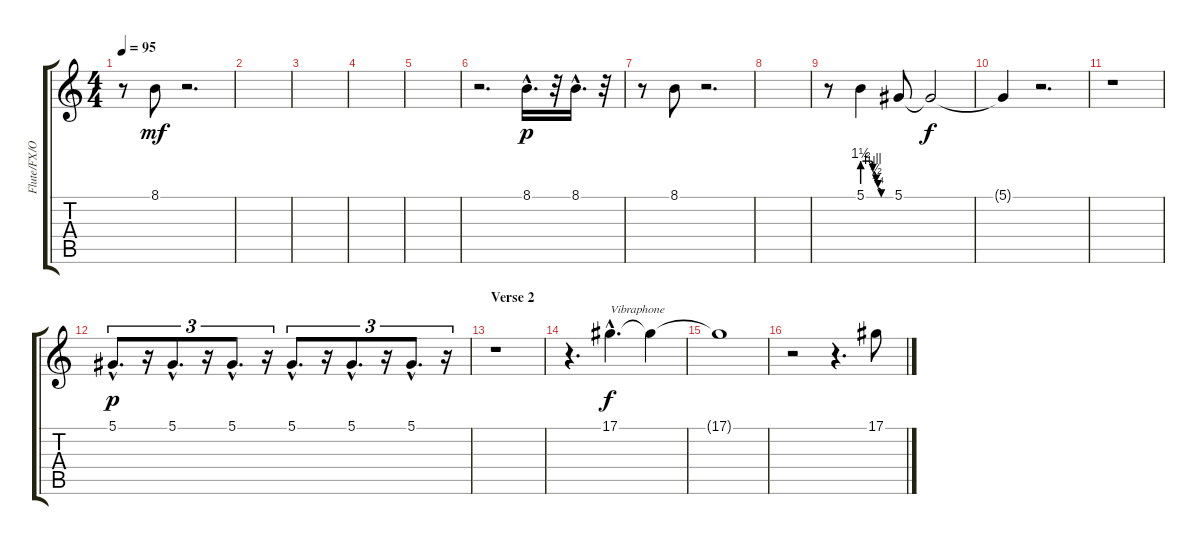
\track ("Flute/FX/Other Instr." "Flute/FX/O") {instrument flute}
\staff {score tabs}
\tuning (Eb4 Bb3 Gb3 Db3 Ab2 Eb2) {hide}
\ts (4 4)
\tempo 95
\clef g2
\ks c
r.8{dy f} 8.1.8{dy mf} r.2{d} |
|
|
|
|
r.2{d} 8.1{hac}.16{d dy p} r.32 8.1{hac}.16{d} r.32 |
r.8 8.1.8 r.2{d} |
|
r.8{instrument oboe} 5.1{be (custom 0 6 15 6 18 6 22 4 29 2 33 1 40 0 60 0)}.4 5.1.8{volume 4} 5.1{t}.2{dy f} |
5.1{t}.4 r.2{d} |
r.1 |
5.1{hac}.8{d tu (3 2) dy p volume 8 instrument flute} r.16{tu (3 2)} 5.1{hac}.8{d tu (3 2)} r.16{tu (3 2)} 5.1{hac}.8{d tu (3 2)} r.16{tu (3 2)} 5.1{hac}.8{d tu (3 2)} r.16{tu (3 2)} 5.1{hac}.8{d tu (3 2)} r.16{tu (3 2)} 5.1{hac}.8{d tu (3 2)} r.16{tu (3 2)} |
\section ("" "Verse 2")
r.1 |
r.4{d} 17.1{hac}.4{d txt "Vibraphone" dy f instrument vibraphone} 17.1{t}.4 |
17.1{t}.1 |
r.2 r.4{d} 17.1.8{instrument vibraphone}
